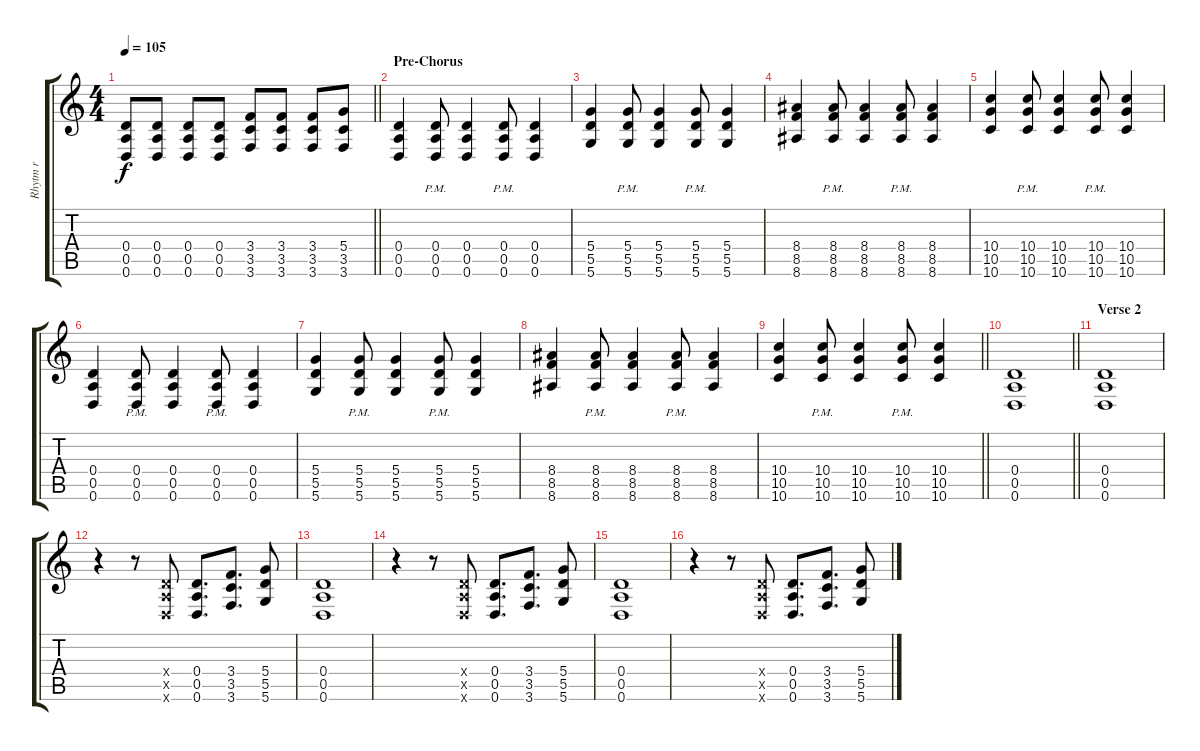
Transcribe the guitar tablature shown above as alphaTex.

\track ("Rhytm r" "Rhytm r") {instrument distortionguitar}
\staff {score tabs}
\tuning (E4 B3 G3 D3 A2 D2) {hide}
\ts (4 4)
\tempo 105
\clef g2
\barLineRight lightlight
\ks c
(0.4 0.5 0.6).8{dy f} (0.4 0.5 0.6).8 (0.4 0.5 0.6).8 (0.4 0.5 0.6).8 (3.4 3.5 3.6).8 (3.4 3.5 3.6).8 (3.4 3.5 3.6).8 (5.4 3.5 3.6).8 |
\section ("" "Pre-Chorus")
(0.4 0.5 0.6).4 (0.4{pm} 0.5{pm} 0.6{pm}).8 (0.4 0.5 0.6).4 (0.4{pm} 0.5{pm} 0.6{pm}).8 (0.4 0.5 0.6).4 |
(5.4 5.5 5.6).4 (5.4{pm} 5.5{pm} 5.6{pm}).8 (5.4 5.5 5.6).4 (5.4{pm} 5.5{pm} 5.6{pm}).8 (5.4 5.5 5.6).4 |
(8.4 8.5 8.6).4 (8.4{pm} 8.5{pm} 8.6{pm}).8 (8.4 8.5 8.6).4 (8.4{pm} 8.5{pm} 8.6{pm}).8 (8.4 8.5 8.6).4 |
(10.4 10.5 10.6).4 (10.4{pm} 10.5{pm} 10.6{pm}).8 (10.4 10.5 10.6).4 (10.4{pm} 10.5{pm} 10.6{pm}).8 (10.4 10.5 10.6).4 |
(0.4 0.5 0.6).4 (0.4{pm} 0.5{pm} 0.6{pm}).8 (0.4 0.5 0.6).4 (0.4{pm} 0.5{pm} 0.6{pm}).8 (0.4 0.5 0.6).4 |
(5.4 5.5 5.6).4 (5.4{pm} 5.5{pm} 5.6{pm}).8 (5.4 5.5 5.6).4 (5.4{pm} 5.5{pm} 5.6{pm}).8 (5.4 5.5 5.6).4 |
(8.4 8.5 8.6).4 (8.4{pm} 8.5{pm} 8.6{pm}).8 (8.4 8.5 8.6).4 (8.4{pm} 8.5{pm} 8.6{pm}).8 (8.4 8.5 8.6).4 |
\barLineRight lightlight
(10.4 10.5 10.6).4 (10.4{pm} 10.5{pm} 10.6{pm}).8 (10.4 10.5 10.6).4 (10.4{pm} 10.5{pm} 10.6{pm}).8 (10.4 10.5 10.6).4 |
\barLineRight lightlight
(0.4 0.5 0.6).1 |
\section ("" "Verse 2")
(0.4 0.5 0.6).1 |
r.4 r.8 (0.4{x} 0.5{x} 0.6{x}).8 (0.4 0.5 0.6).8{d} (3.4 3.5 3.6).8{d} (5.4 5.5 5.6).8 |
(0.4 0.5 0.6).1 |
r.4 r.8 (0.4{x} 0.5{x} 0.6{x}).8 (0.4 0.5 0.6).8{d} (3.4 3.5 3.6).8{d} (5.4 5.5 5.6).8 |
(0.4 0.5 0.6).1 |
r.4 r.8 (0.4{x} 0.5{x} 0.6{x}).8 (0.4 0.5 0.6).8{d} (3.4 3.5 3.6).8{d} (5.4 5.5 5.6).8
